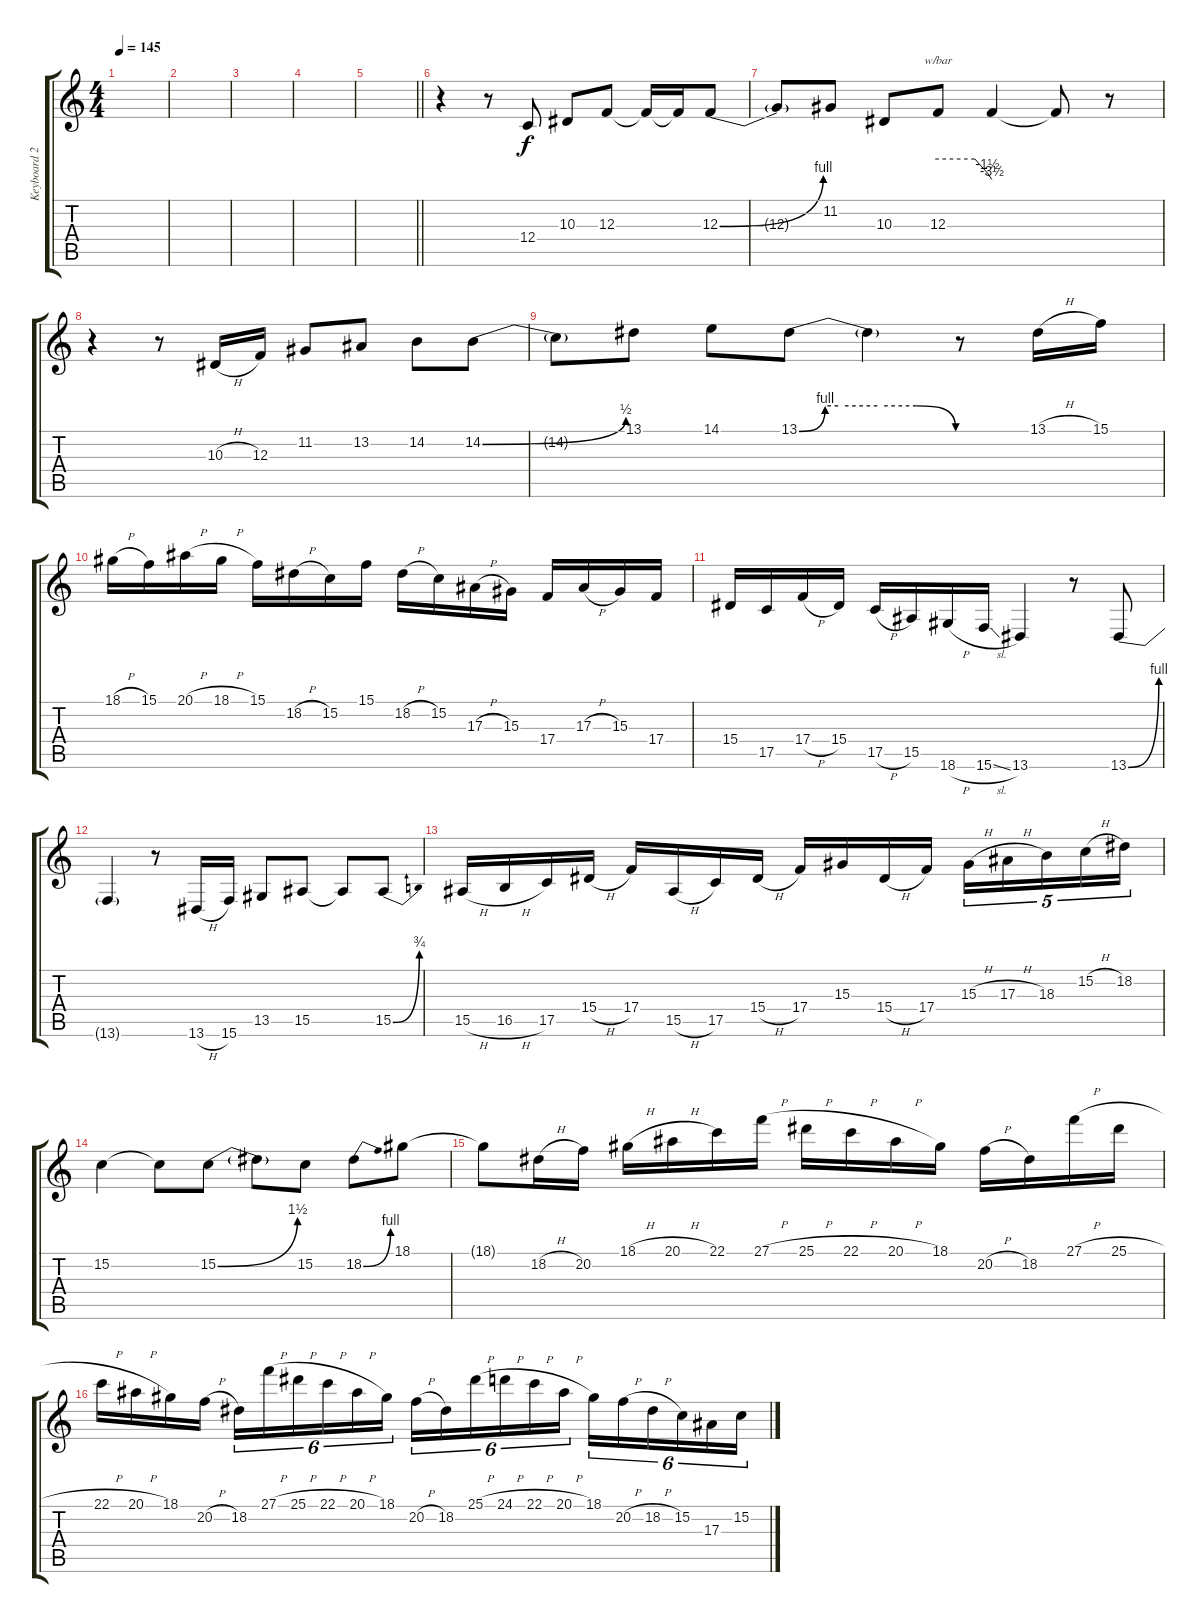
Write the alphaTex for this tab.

\track ("Keyboard 2 [Lead]" "Keyboard 2") {instrument lead8bassandlead}
\staff {score tabs}
\tuning (D4 A3 F3 C3 G2 D2) {hide}
\ts (4 4)
\tempo 145
\clef g2
\ks c
|
|
|
|
\barLineRight lightlight
|
r.4 r.8 12.4.8 10.3.8 12.3.8 12.3{t}.16 12.3{t}.16 12.3{be (bend 0 0 60 4)}.8 |
12.3{t}.8 11.2.8 10.3.8 12.3.8{tbe (custom default 0 0 41 0 55 -6 60 -14)} 12.3{t}.4 12.3{t}.8 r.8 |
r.4 r.8 10.3{h}.16 12.3.16 11.2.8 13.2.8 14.2.8 14.2{be (bend 0 0 60 2)}.8 |
14.2{t}.8 13.1.8 14.1.8 13.1{be (custom 0 0 10 4 15 4 30 4 45 4 60 0)}.8 13.1{t}.4 r.8 13.1{h}.16 15.1.16 |
18.1{h}.16 15.1.16 20.1{h}.16 18.1{h}.16 15.1.16 18.2{h}.16 15.2.16 15.1.16 18.2{h}.16 15.2.16 17.3{h}.16 15.3.16 17.4.16 17.3{h}.16 15.3.16 17.4.16 |
15.4.16 17.5.16 17.4{h}.16 15.4.16 17.5{h}.16 15.5.16 18.6{h}.16 15.6{sl}.16 13.6.4 r.8 13.6{be (bend 0 0 60 4)}.8 |
13.6{t}.4 r.8 13.6{h}.16 15.6.16 13.5.8 15.5.8 15.5{t}.8 15.5{be (bend 0 0 60 3)}.8 |
15.5{h}.16 16.5{h}.16 17.5.16 15.4{h}.16 17.4.16 15.5{h}.16 17.5.16 15.4{h}.16 17.4.16 15.3.16 15.4{h}.16 17.4.16 15.3{h}.16{tu (5 4)} 17.3{h}.16{tu (5 4)} 18.3.16{tu (5 4)} 15.2{h}.16{tu (5 4)} 18.2.16{tu (5 4)} |
15.2.4 15.2{t}.8 15.2{be (bend 0 0 60 6)}.8 15.2{t}.8 15.2.8 18.2{be (bend 0 0 60 4)}.8 18.1.8 |
18.1{t}.8 18.2{h}.16 20.2.16 18.1{h}.16 20.1{h}.16 22.1.16 27.1{h}.16 25.1{h}.16 22.1{h}.16 20.1{h}.16 18.1.16 20.2{h}.16 18.2.16 27.1{h}.16 25.1{h}.16 |
22.1{h}.16 20.1{h}.16 18.1.16 20.2{h}.16 18.2.16{tu (6 4)} 27.1{h}.16{tu (6 4)} 25.1{h}.16{tu (6 4)} 22.1{h}.16{tu (6 4)} 20.1{h}.16{tu (6 4)} 18.1.16{tu (6 4)} 20.2{h}.16{tu (6 4)} 18.2.16{tu (6 4)} 25.1{h}.16{tu (6 4)} 24.1{h}.16{tu (6 4)} 22.1{h}.16{tu (6 4)} 20.1{h}.16{tu (6 4)} 18.1.16{tu (6 4)} 20.2{h}.16{tu (6 4)} 18.2{h}.16{tu (6 4)} 15.2.16{tu (6 4)} 17.3.16{tu (6 4)} 15.2.16{tu (6 4)}
